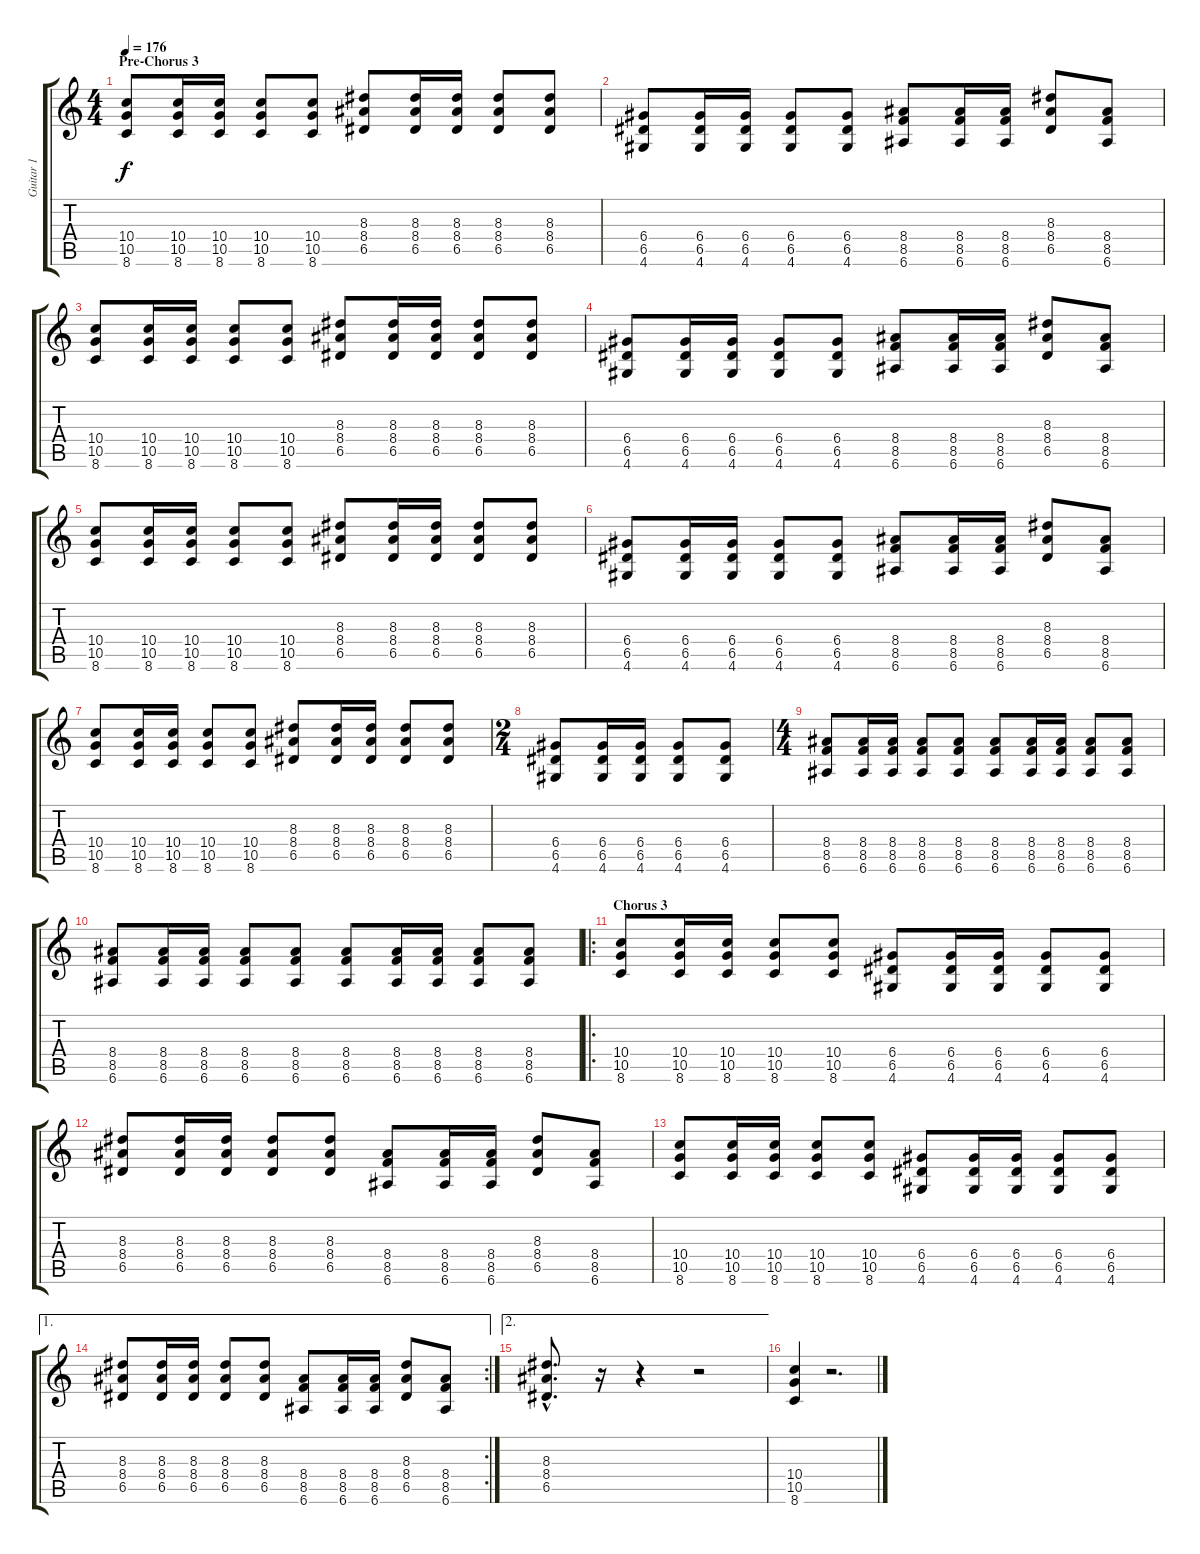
\track ("Guitar 1" "Guitar 1") {instrument distortionguitar}
\staff {score tabs}
\tuning (E4 B3 G3 D3 A2 E2) {hide}
\ts (4 4)
\section ("" "Pre-Chorus 3")
\tempo 176
\clef g2
\ks c
(10.4 10.5 8.6).8{dy f} (10.4 10.5 8.6).16 (10.4 10.5 8.6).16 (10.4 10.5 8.6).8 (10.4 10.5 8.6).8 (8.3 8.4 6.5).8 (8.3 8.4 6.5).16 (8.3 8.4 6.5).16 (8.3 8.4 6.5).8 (8.3 8.4 6.5).8 |
(6.4 6.5 4.6).8 (6.4 6.5 4.6).16 (6.4 6.5 4.6).16 (6.4 6.5 4.6).8 (6.4 6.5 4.6).8 (8.4 8.5 6.6).8 (8.4 8.5 6.6).16 (8.4 8.5 6.6).16 (8.3 8.4 6.5).8 (8.4 8.5 6.6).8 |
(10.4 10.5 8.6).8 (10.4 10.5 8.6).16 (10.4 10.5 8.6).16 (10.4 10.5 8.6).8 (10.4 10.5 8.6).8 (8.3 8.4 6.5).8 (8.3 8.4 6.5).16 (8.3 8.4 6.5).16 (8.3 8.4 6.5).8 (8.3 8.4 6.5).8 |
(6.4 6.5 4.6).8 (6.4 6.5 4.6).16 (6.4 6.5 4.6).16 (6.4 6.5 4.6).8 (6.4 6.5 4.6).8 (8.4 8.5 6.6).8 (8.4 8.5 6.6).16 (8.4 8.5 6.6).16 (8.3 8.4 6.5).8 (8.4 8.5 6.6).8 |
(10.4 10.5 8.6).8 (10.4 10.5 8.6).16 (10.4 10.5 8.6).16 (10.4 10.5 8.6).8 (10.4 10.5 8.6).8 (8.3 8.4 6.5).8 (8.3 8.4 6.5).16 (8.3 8.4 6.5).16 (8.3 8.4 6.5).8 (8.3 8.4 6.5).8 |
(6.4 6.5 4.6).8 (6.4 6.5 4.6).16 (6.4 6.5 4.6).16 (6.4 6.5 4.6).8 (6.4 6.5 4.6).8 (8.4 8.5 6.6).8 (8.4 8.5 6.6).16 (8.4 8.5 6.6).16 (8.3 8.4 6.5).8 (8.4 8.5 6.6).8 |
(10.4 10.5 8.6).8 (10.4 10.5 8.6).16 (10.4 10.5 8.6).16 (10.4 10.5 8.6).8 (10.4 10.5 8.6).8 (8.3 8.4 6.5).8 (8.3 8.4 6.5).16 (8.3 8.4 6.5).16 (8.3 8.4 6.5).8 (8.3 8.4 6.5).8 |
\ts (2 4)
(6.4 6.5 4.6).8 (6.4 6.5 4.6).16 (6.4 6.5 4.6).16 (6.4 6.5 4.6).8 (6.4 6.5 4.6).8 |
\ts (4 4)
(8.4 8.5 6.6).8 (8.4 8.5 6.6).16 (8.4 8.5 6.6).16 (8.4 8.5 6.6).8 (8.4 8.5 6.6).8 (8.4 8.5 6.6).8 (8.4 8.5 6.6).16 (8.4 8.5 6.6).16 (8.4 8.5 6.6).8 (8.4 8.5 6.6).8 |
(8.4 8.5 6.6).8 (8.4 8.5 6.6).16 (8.4 8.5 6.6).16 (8.4 8.5 6.6).8 (8.4 8.5 6.6).8 (8.4 8.5 6.6).8 (8.4 8.5 6.6).16 (8.4 8.5 6.6).16 (8.4 8.5 6.6).8 (8.4 8.5 6.6).8 |
\ro
\section ("" "Chorus 3")
(10.4 10.5 8.6).8 (10.4 10.5 8.6).16 (10.4 10.5 8.6).16 (10.4 10.5 8.6).8 (10.4 10.5 8.6).8 (6.4 6.5 4.6).8 (6.4 6.5 4.6).16 (6.4 6.5 4.6).16 (6.4 6.5 4.6).8 (6.4 6.5 4.6).8 |
(8.3 8.4 6.5).8 (8.3 8.4 6.5).16 (8.3 8.4 6.5).16 (8.3 8.4 6.5).8 (8.3 8.4 6.5).8 (8.4 8.5 6.6).8 (8.4 8.5 6.6).16 (8.4 8.5 6.6).16 (8.3 8.4 6.5).8 (8.4 8.5 6.6).8 |
(10.4 10.5 8.6).8 (10.4 10.5 8.6).16 (10.4 10.5 8.6).16 (10.4 10.5 8.6).8 (10.4 10.5 8.6).8 (6.4 6.5 4.6).8 (6.4 6.5 4.6).16 (6.4 6.5 4.6).16 (6.4 6.5 4.6).8 (6.4 6.5 4.6).8 |
\ae 1
\rc 2
(8.3 8.4 6.5).8 (8.3 8.4 6.5).16 (8.3 8.4 6.5).16 (8.3 8.4 6.5).8 (8.3 8.4 6.5).8 (8.4 8.5 6.6).8 (8.4 8.5 6.6).16 (8.4 8.5 6.6).16 (8.3 8.4 6.5).8 (8.4 8.5 6.6).8 |
\ae 2
(8.3{hac} 8.4{hac} 6.5{hac}).8{d} r.16 r.4 r.2 |
(10.4 10.5 8.6).4 r.2{d}
